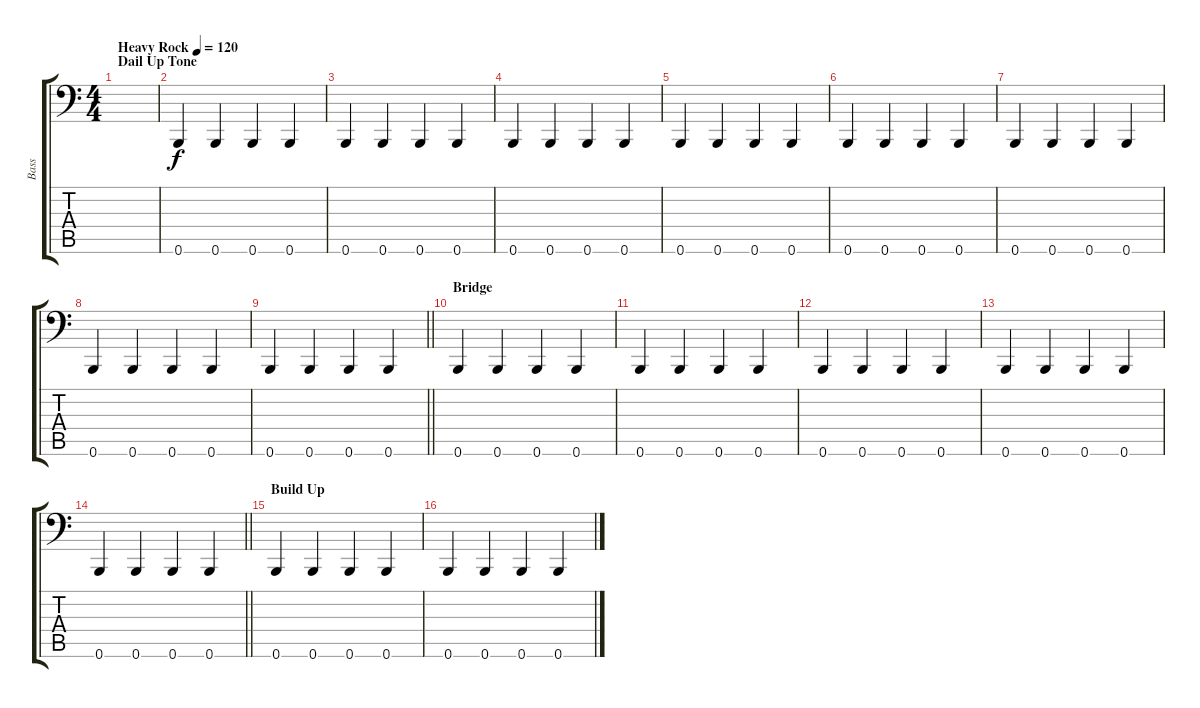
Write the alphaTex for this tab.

\track ("Bass" "Bass") {instrument electricbassfinger}
\staff {score tabs}
\tuning (C3 G2 D2 A1 E1 B0) {hide}
\ts (4 4)
\section ("" "Dail Up Tone")
\tempo (120 "Heavy Rock")
\clef f4
\ks c
|
0.6.4 0.6.4 0.6.4 0.6.4 |
0.6.4 0.6.4 0.6.4 0.6.4 |
0.6.4 0.6.4 0.6.4 0.6.4 |
0.6.4 0.6.4 0.6.4 0.6.4 |
0.6.4 0.6.4 0.6.4 0.6.4 |
0.6.4 0.6.4 0.6.4 0.6.4 |
0.6.4 0.6.4 0.6.4 0.6.4 |
\barLineRight lightlight
0.6.4 0.6.4 0.6.4 0.6.4 |
\section ("" "Bridge")
0.6.4 0.6.4 0.6.4 0.6.4 |
0.6.4 0.6.4 0.6.4 0.6.4 |
0.6.4 0.6.4 0.6.4 0.6.4 |
0.6.4 0.6.4 0.6.4 0.6.4 |
\barLineRight lightlight
0.6.4 0.6.4 0.6.4 0.6.4 |
\section ("" "Build Up")
0.6.4 0.6.4 0.6.4 0.6.4 |
0.6.4 0.6.4 0.6.4 0.6.4
